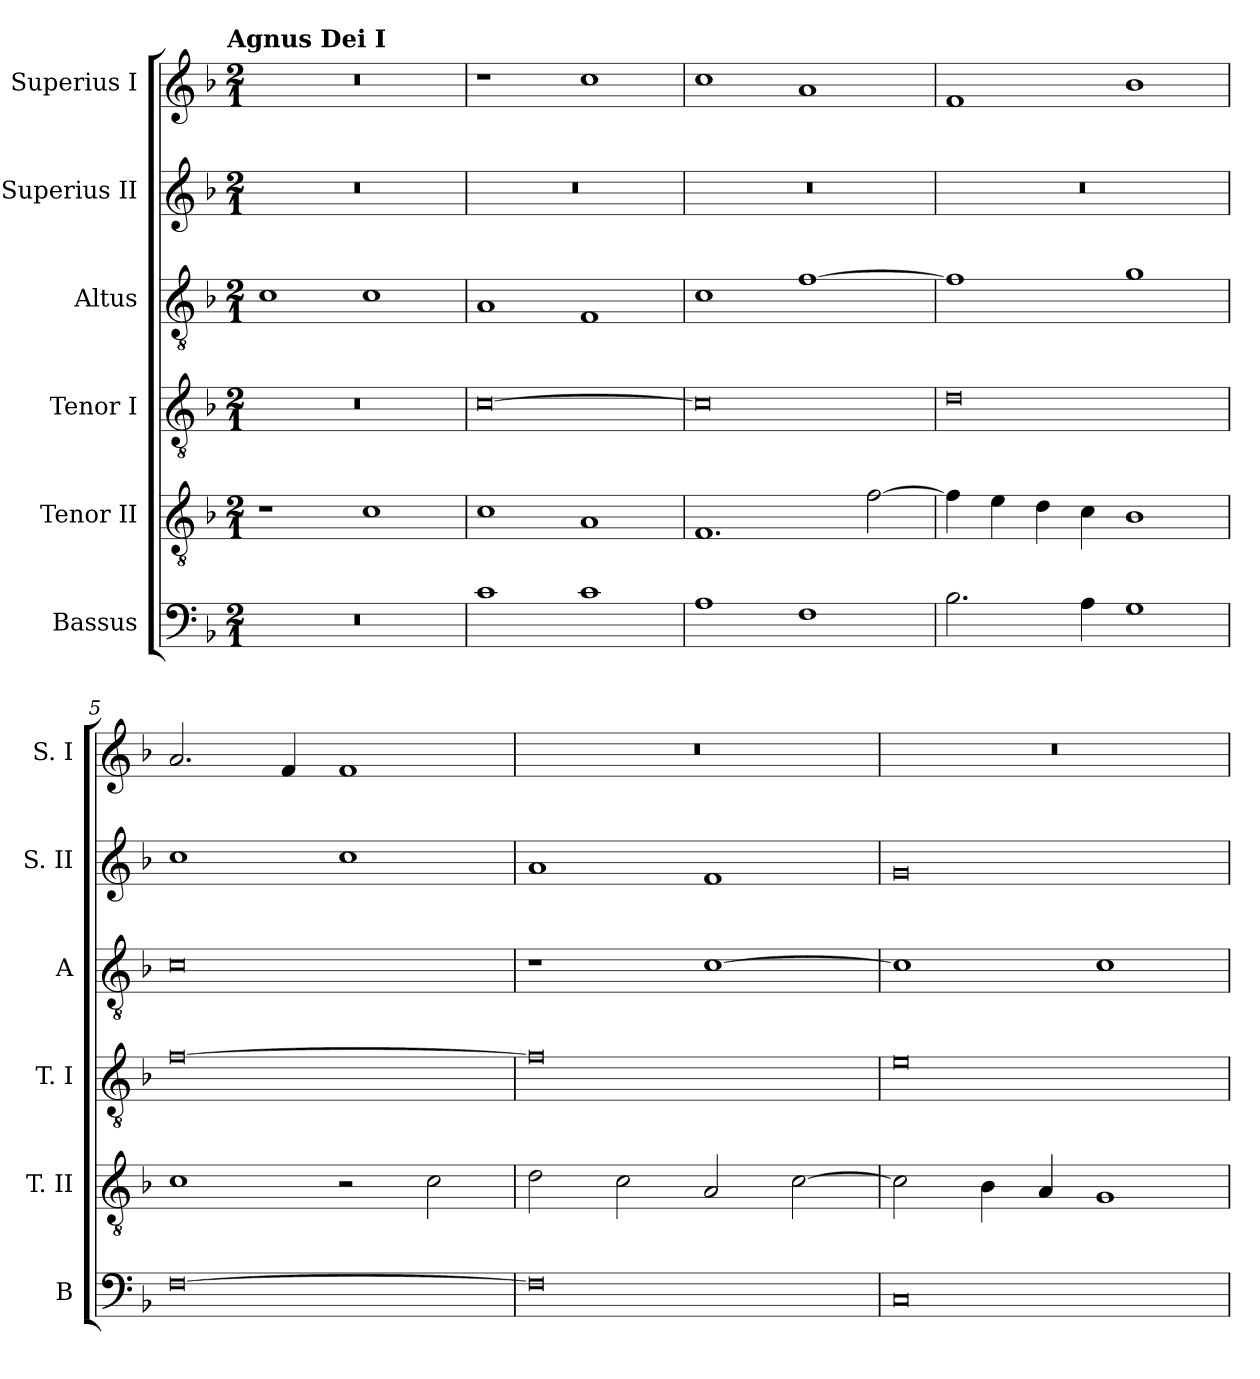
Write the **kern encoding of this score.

**kern	**kern	**kern	**kern	**kern	**kern
*part6	*part5	*part4	*part3	*part2	*part1
*staff6	*staff5	*staff4	*staff3	*staff2	*staff1
*I"Bassus	*I"Tenor II	*I"Tenor I	*I"Altus	*I"Superius II	*I"Superius I
*I'B	*I'T. II	*I'T. I	*I'A	*I'S. II	*I'S. I
*clefF4	*clefGv2	*clefGv2	*clefGv2	*clefG2	*clefG2
*k[b-]	*k[b-]	*k[b-]	*k[b-]	*k[b-]	*k[b-]
*F:	*F:	*F:	*F:	*F:	*F:
!!LO:TX:omd:t=Agnus Dei I
*M2/1	*M2/1	*M2/1	*M2/1	*M2/1	*M2/1
=1	=1	=1	=1	=1	=1
0r	1r	0r	1c	0r	0r
.	1c	.	1c	.	.
=2	=2	=2	=2	=2	=2
1c	1c	[0c	1A	0r	1r
1c	1A	.	1F	.	1cc
=3	=3	=3	=3	=3	=3
1A	1.F	0c]	1c	0r	1cc
1F	.	.	[1f	.	1a
.	[2f	.	.	.	.
=4	=4	=4	=4	=4	=4
2.B-	4f]	0d	1f]	0r	1f
.	4e	.	.	.	.
.	4d	.	.	.	.
4A	4c	.	.	.	.
1G	1B-	.	1g	.	1b-
=5	=5	=5	=5	=5	=5
[0F	1c	[0f	0c	1cc	2.a
.	.	.	.	.	4f
.	2r	.	.	1cc	1f
.	2c	.	.	.	.
=6	=6	=6	=6	=6	=6
0F]	2d	0f]	1r	1a	0r
.	2c	.	.	.	.
.	2A	.	[1c	1f	.
.	[2c	.	.	.	.
=7	=7	=7	=7	=7	=7
0C	2c]	0e	1c]	0g	0r
.	4B-	.	.	.	.
.	4A	.	.	.	.
.	1G	.	1c	.	.
=	=	=	=	=	=
*-	*-	*-	*-	*-	*-
